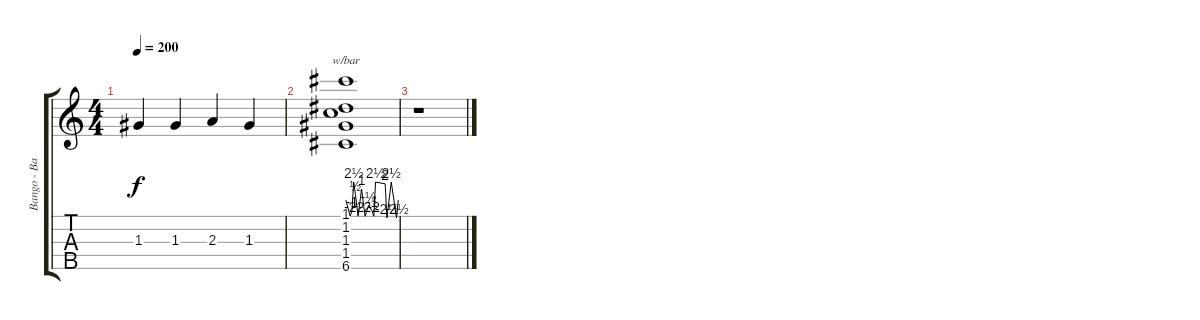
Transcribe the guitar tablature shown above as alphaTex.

\track ("Bango - Background" "Bango - Ba") {instrument banjo}
\staff {score tabs}
\tuning (D4 B3 G3 C3 G4) {hide}
\displaytranspose 12
\ts (4 4)
\tempo 200
\clef g2
\ks c
1.3.4{dy f} 1.3.4 2.3.4 1.3.4 |
(1.1 1.2 1.3 1.4 6.5).1{tbe (custom default 0 0 5 -8 7 -4 9 10 11 2 14 -8 18 4 22 -8 26 -2 30 -4 32 -8 34 10 45 8 47 -10 52 10 58 -10 60 0)} |
r.1
